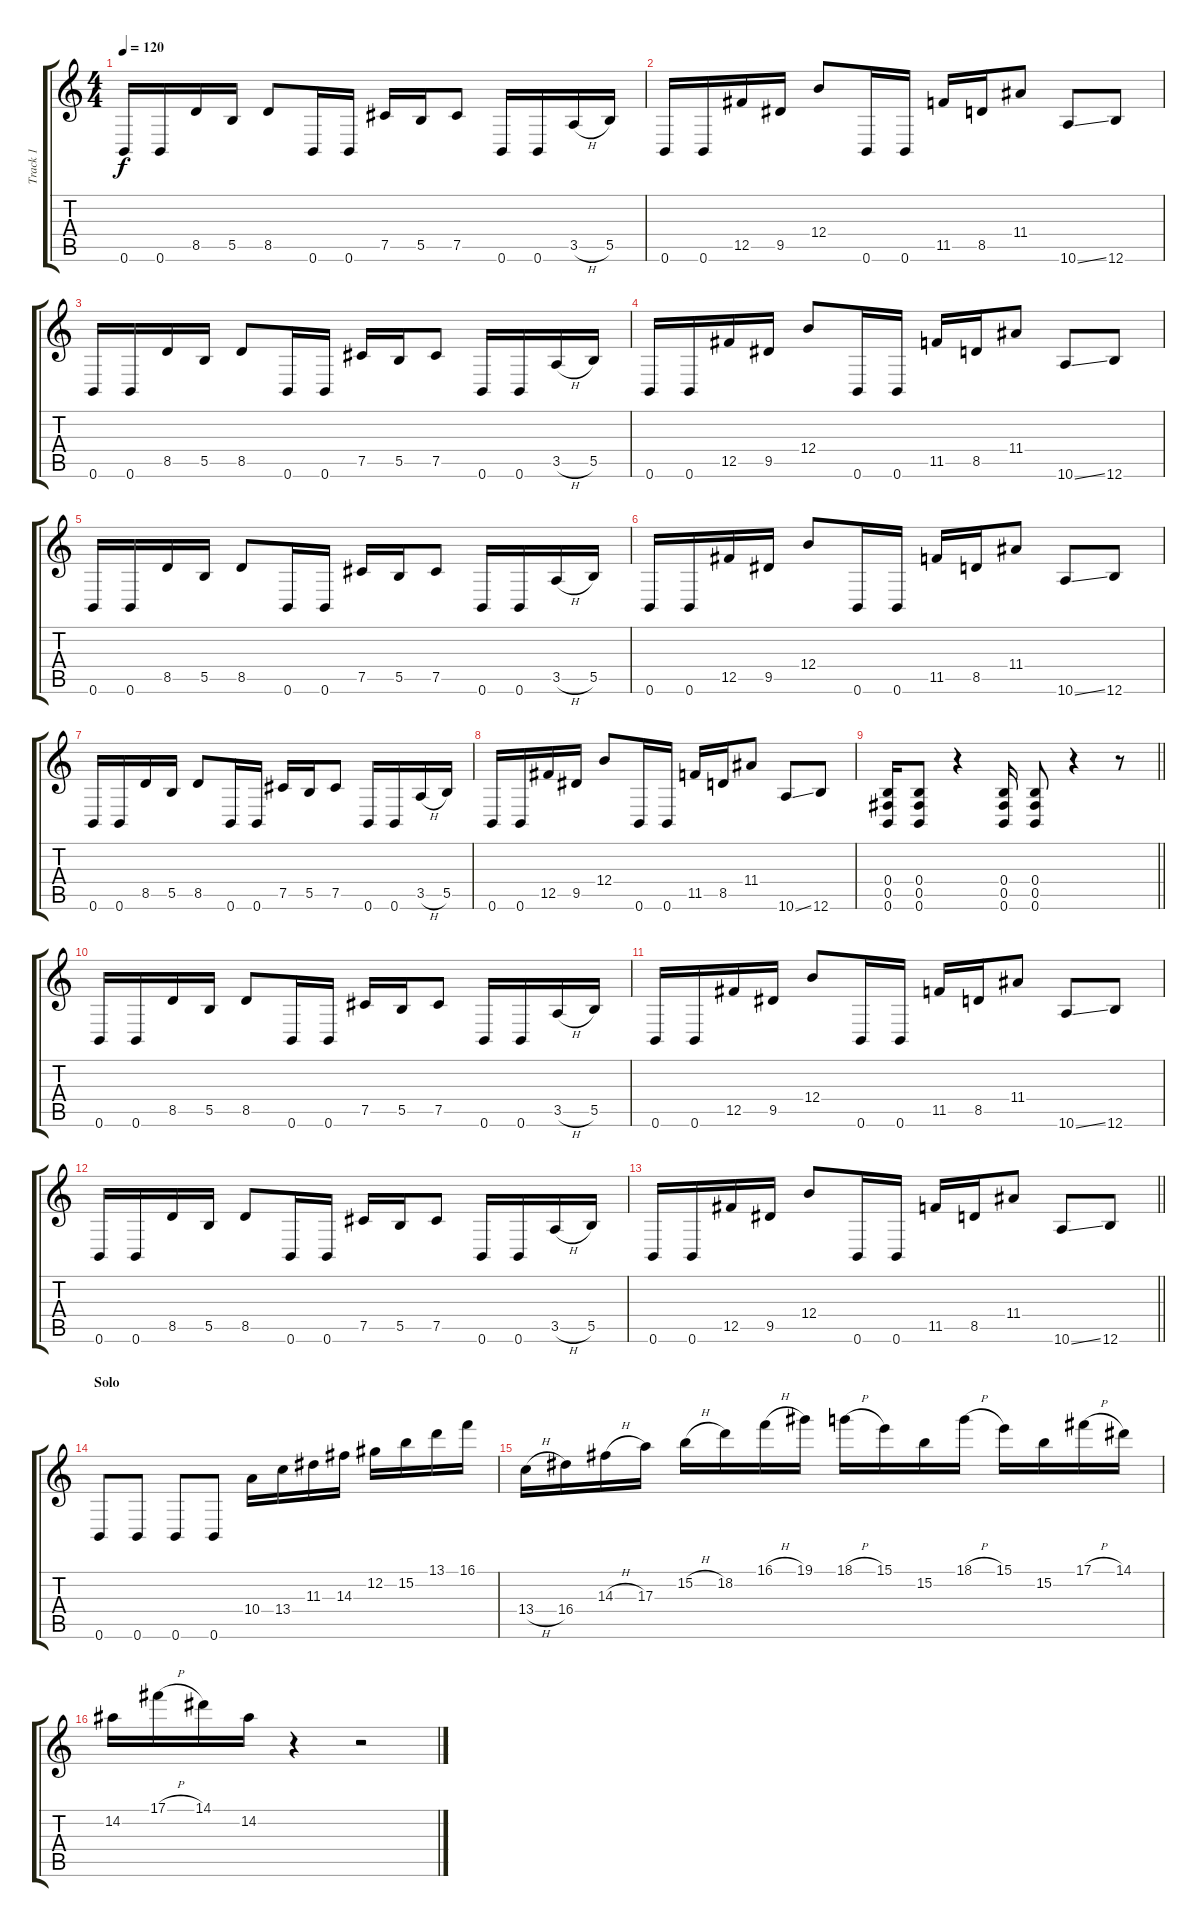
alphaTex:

\track ("Track 1" "Track 1") {instrument distortionguitar}
\staff {score tabs}
\tuning (Db4 Ab3 E3 B2 Gb2 B1) {hide}
\ts (4 4)
\tempo 120
\clef g2
\ks c
0.6.16{dy f} 0.6.16 8.5.16 5.5.16 8.5.8 0.6.16 0.6.16 7.5.16 5.5.16 7.5.8 0.6.16 0.6.16 3.5{h}.16 5.5.16 |
0.6.16 0.6.16 12.5.16 9.5.16 12.4.8 0.6.16 0.6.16 11.5.16 8.5.16 11.4.8 10.6{ss}.8 12.6.8 |
0.6.16 0.6.16 8.5.16 5.5.16 8.5.8 0.6.16 0.6.16 7.5.16 5.5.16 7.5.8 0.6.16 0.6.16 3.5{h}.16 5.5.16 |
0.6.16 0.6.16 12.5.16 9.5.16 12.4.8 0.6.16 0.6.16 11.5.16 8.5.16 11.4.8 10.6{ss}.8 12.6.8 |
0.6.16 0.6.16 8.5.16 5.5.16 8.5.8 0.6.16 0.6.16 7.5.16 5.5.16 7.5.8 0.6.16 0.6.16 3.5{h}.16 5.5.16 |
0.6.16 0.6.16 12.5.16 9.5.16 12.4.8 0.6.16 0.6.16 11.5.16 8.5.16 11.4.8 10.6{ss}.8 12.6.8 |
0.6.16 0.6.16 8.5.16 5.5.16 8.5.8 0.6.16 0.6.16 7.5.16 5.5.16 7.5.8 0.6.16 0.6.16 3.5{h}.16 5.5.16 |
0.6.16 0.6.16 12.5.16 9.5.16 12.4.8 0.6.16 0.6.16 11.5.16 8.5.16 11.4.8 10.6{ss}.8 12.6.8 |
\barLineRight lightlight
(0.4 0.5 0.6).16 (0.4 0.5 0.6).8 r.4 (0.4 0.5 0.6).16 (0.4 0.5 0.6).8 r.4 r.8 |
\section ("" "")
0.6.16 0.6.16 8.5.16 5.5.16 8.5.8 0.6.16 0.6.16 7.5.16 5.5.16 7.5.8 0.6.16 0.6.16 3.5{h}.16 5.5.16 |
0.6.16 0.6.16 12.5.16 9.5.16 12.4.8 0.6.16 0.6.16 11.5.16 8.5.16 11.4.8 10.6{ss}.8 12.6.8 |
0.6.16 0.6.16 8.5.16 5.5.16 8.5.8 0.6.16 0.6.16 7.5.16 5.5.16 7.5.8 0.6.16 0.6.16 3.5{h}.16 5.5.16 |
\barLineRight lightlight
0.6.16 0.6.16 12.5.16 9.5.16 12.4.8 0.6.16 0.6.16 11.5.16 8.5.16 11.4.8 10.6{ss}.8 12.6.8 |
\section ("" "Solo")
0.6.8 0.6.8 0.6.8 0.6.8 10.4.16 13.4.16 11.3.16 14.3.16 12.2.16 15.2.16 13.1.16 16.1.16 |
13.4{h}.16 16.4.16 14.3{h}.16 17.3.16 15.2{h}.16 18.2.16 16.1{h}.16 19.1.16 18.1{h}.16 15.1.16 15.2.16 18.1{h}.16 15.1.16 15.2.16 17.1{h}.16 14.1.16 |
14.2.16 17.1{h}.16 14.1.16 14.2.16 r.4 r.2
